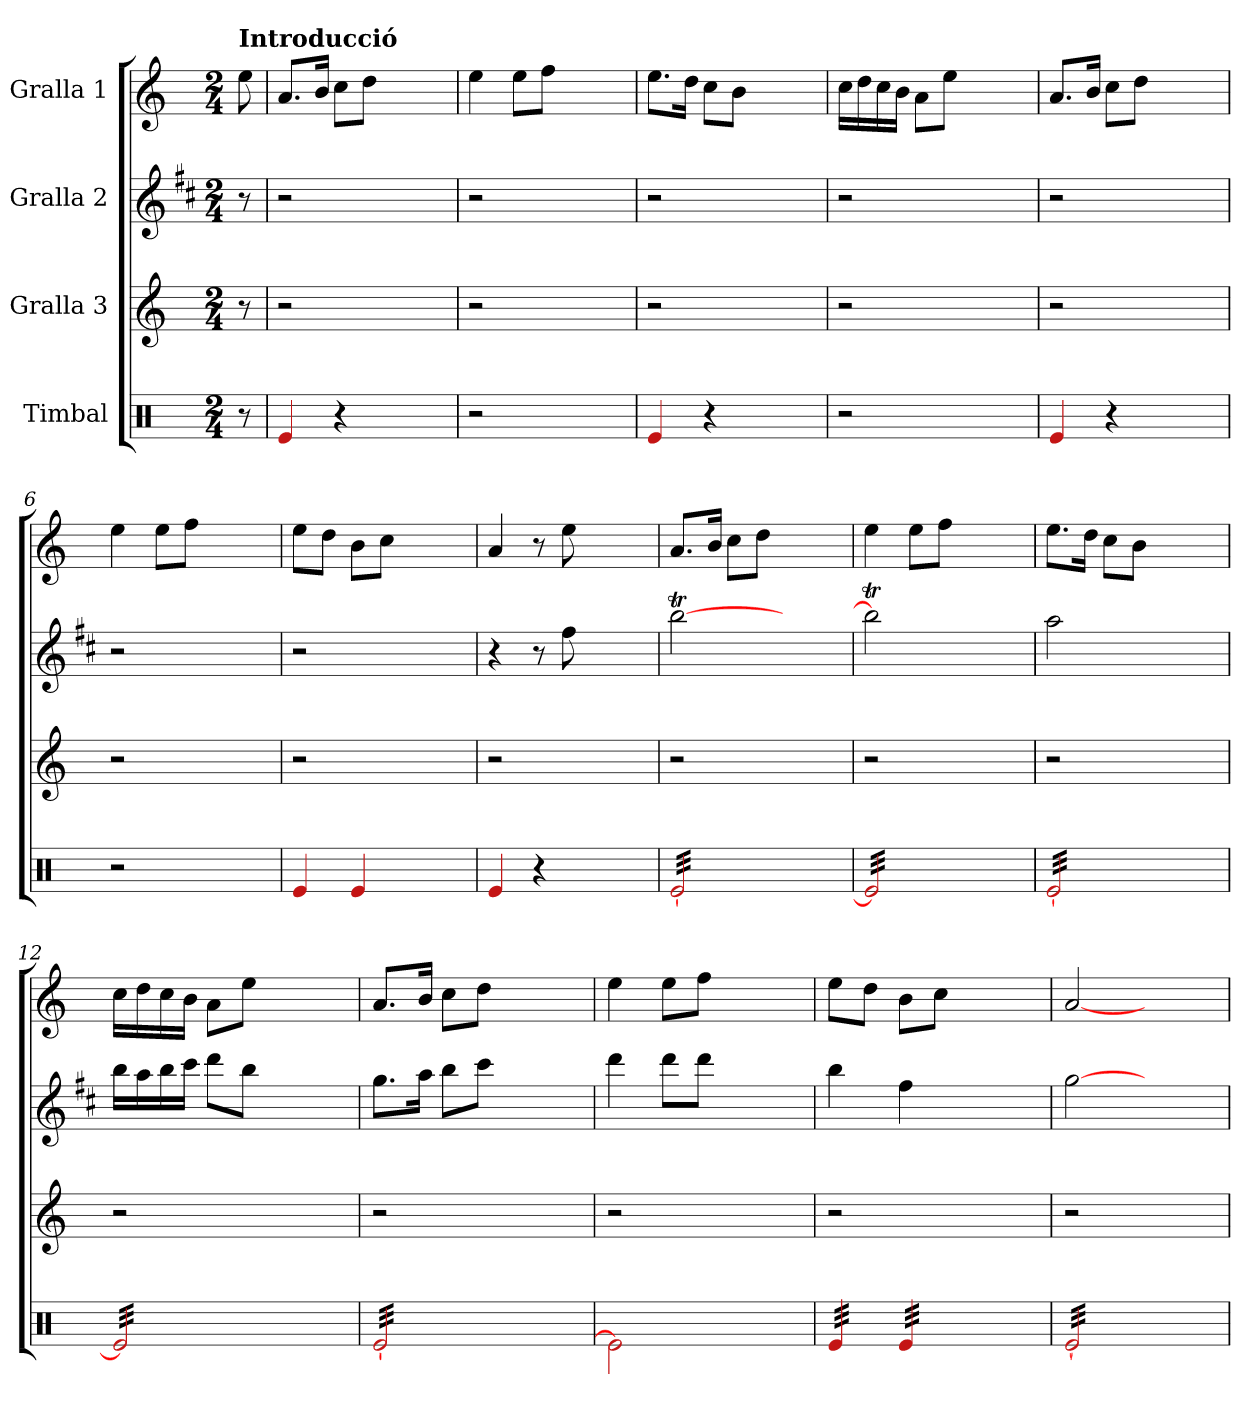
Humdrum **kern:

**kern	**kern	**kern	**kern
*part4	*part3	*part2	*part1
*staff4	*staff3	*staff2	*staff1
*I"Timbal	*I"Gralla 3	*I"Gralla 2	*I"Gralla 1
*clefX	*clefG2	*clefG2	*clefG2
*	*ITrd8c14	*ITrd1c2	*
*k[]	*k[]	*k[]	*k[]
*M2/4	*M2/4	*M2/4	*M2/4
*MM116	*MM116	*MM116	*MM116
=	=	=	=
!	!	!	!LO:TX:a:B:t=Introducció
8r	8r	8r	8ee\
=1	=1	=1	=1
4e/	2r	2r	8.a/L
.	.	.	16b/Jk
4r	.	.	8cc\L
.	.	.	8dd\J
2ryy	2ryy	2ryy	2ryy
=2	=2	=2	=2
2r	2r	2r	4ee\
.	.	.	8ee\L
.	.	.	8ff\J
2ryy	2ryy	2ryy	2ryy
=3	=3	=3	=3
4e/	2r	2r	8.ee\L
.	.	.	16dd\Jk
4r	.	.	8cc\L
.	.	.	8b\J
2ryy	2ryy	2ryy	2ryy
=4	=4	=4	=4
2r	2r	2r	16cc\LL
.	.	.	16dd\
.	.	.	16cc\
.	.	.	16b\JJ
.	.	.	8a\L
.	.	.	8ee\J
2ryy	2ryy	2ryy	2ryy
=5	=5	=5	=5
4e/	2r	2r	8.a/L
.	.	.	16b/Jk
4r	.	.	8cc\L
.	.	.	8dd\J
2ryy	2ryy	2ryy	2ryy
=6	=6	=6	=6
2r	2r	2r	4ee\
.	.	.	8ee\L
.	.	.	8ff\J
2ryy	2ryy	2ryy	2ryy
=7	=7	=7	=7
4e/	2r	2r	8ee\L
.	.	.	8dd\J
4e/	.	.	8b\L
.	.	.	8cc\J
2ryy	2ryy	2ryy	2ryy
!!LO:LB:g=z
=8	=8	=8	=8
4e/	2r	4r	4a/
4r	.	8r	8r
.	.	8ee\	8ee\
2ryy	2ryy	2ryy	2ryy
=9	=9	=9	=9
*tremolo	*	*	*
[32e/LLL	2r	[2aaT\	8.a/L
32e/	.	.	.
32e/	.	.	.
32e/	.	.	.
32e/	.	.	.
32e/	.	.	.
32e/	.	.	16b/Jk
32e/	.	.	.
32e/	.	.	8cc\L
32e/	.	.	.
32e/	.	.	.
32e/	.	.	.
32e/	.	.	8dd\J
32e/	.	.	.
32e/	.	.	.
32e/JJJ	.	.	.
2ryy	2ryy	2ryy	2ryy
=10	=10	=10	=10
32e/]LLL	2r	2aaT\]	4ee\
32e/	.	.	.
32e/	.	.	.
32e/	.	.	.
32e/	.	.	.
32e/	.	.	.
32e/	.	.	.
32e/	.	.	.
32e/	.	.	8ee\L
32e/	.	.	.
32e/	.	.	.
32e/	.	.	.
32e/	.	.	8ff\J
32e/	.	.	.
32e/	.	.	.
32e/JJJ	.	.	.
2ryy	2ryy	2ryy	2ryy
=11	=11	=11	=11
[32e/LLL	2r	2gg\	8.ee\L
32e/	.	.	.
32e/	.	.	.
32e/	.	.	.
32e/	.	.	.
32e/	.	.	.
32e/	.	.	16dd\Jk
32e/	.	.	.
32e/	.	.	8cc\L
32e/	.	.	.
32e/	.	.	.
32e/	.	.	.
32e/	.	.	8b\J
32e/	.	.	.
32e/	.	.	.
32e/JJJ	.	.	.
2ryy	2ryy	2ryy	2ryy
=12	=12	=12	=12
32e/]LLL	2r	16aa\LL	16cc\LL
32e/	.	.	.
32e/	.	16gg\	16dd\
32e/	.	.	.
32e/	.	16aa\	16cc\
32e/	.	.	.
32e/	.	16bb\JJ	16b\JJ
32e/	.	.	.
32e/	.	8ccc\L	8a\L
32e/	.	.	.
32e/	.	.	.
32e/	.	.	.
32e/	.	8aa\J	8ee\J
32e/	.	.	.
32e/	.	.	.
32e/JJJ	.	.	.
2ryy	2ryy	2ryy	2ryy
=13	=13	=13	=13
[32e/LLL	2r	8.ff\L	8.a/L
32e/	.	.	.
32e/	.	.	.
32e/	.	.	.
32e/	.	.	.
32e/	.	.	.
32e/	.	16gg\Jk	16b/Jk
32e/	.	.	.
32e/	.	8aa\L	8cc\L
32e/	.	.	.
32e/	.	.	.
32e/	.	.	.
32e/	.	8bb\J	8dd\J
32e/	.	.	.
32e/	.	.	.
32e/JJJ	.	.	.
*Xtremolo	*	*	*
2ryy	2ryy	2ryy	2ryy
=14	=14	=14	=14
2e\]	2r	4ccc\	4ee\
.	.	8ccc\L	8ee\L
.	.	8ccc\J	8ff\J
2ryy	2ryy	2ryy	2ryy
!!LO:LB:g=z
=15	=15	=15	=15
*tremolo	*	*	*
32e/LLL	2r	4aa\	8ee\L
32e/	.	.	.
32e/	.	.	.
32e/	.	.	.
32e/	.	.	8dd\J
32e/	.	.	.
32e/	.	.	.
32e/JJJ	.	.	.
32e/LLL	.	4ee\	8b\L
32e/	.	.	.
32e/	.	.	.
32e/	.	.	.
32e/	.	.	8cc\J
32e/	.	.	.
32e/	.	.	.
32e/JJJ	.	.	.
2ryy	2ryy	2ryy	2ryy
=16	=16	=16	=16
[32e/LLL	2r	[2ff\	[2a/
32e/	.	.	.
32e/	.	.	.
32e/	.	.	.
32e/	.	.	.
32e/	.	.	.
32e/	.	.	.
32e/	.	.	.
32e/	.	.	.
32e/	.	.	.
32e/	.	.	.
32e/	.	.	.
32e/	.	.	.
32e/	.	.	.
32e/	.	.	.
32e/JJJ	.	.	.
*Xtremolo	*	*	*
2ryy	2ryy	2ryy	2ryy
=	=	=	=
*-	*-	*-	*-
